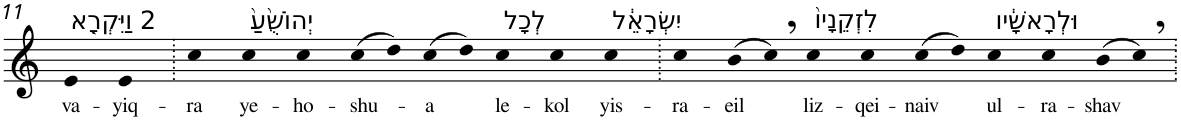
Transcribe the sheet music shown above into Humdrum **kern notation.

**kern	**text
*part1	*part1
*staff1	*staff1
*I"Piano	*
*I'Pno	*
!!LO:PB:g=z
*clefG2	*
*k[]	*
=11	=11
!LO:TX:a:t=2 וַיִּקְרָ֤א	!
!	!LO:LY:b
4e	va-
!	!LO:LY:b
4e	-yiq-
=12.	=12.
!	!LO:LY:b
4cc	-ra
!LO:TX:a:t=יְהוֹשֻׁ֙עַ֙	!
!	!LO:LY:b
4cc	ye-
!	!LO:LY:b
4cc	-ho-
!	!LO:LY:b
(>8cc	-shu-
8dd)	.
!	!LO:LY:b
(>8cc	-a
8dd)	.
!LO:TX:a:t=לְכָל	!
!	!LO:LY:b
4cc	le-
!	!LO:LY:b
4cc	-kol
!LO:TX:a:t=יִשְׂרָאֵ֔ל	!
!	!LO:LY:b
4cc	yis-
=13.	=13.
!	!LO:LY:b
4cc	-ra-
!	!LO:LY:b
(>8b	-eil
8cc,)	.
!LO:TX:a:t=לִזְקֵנָיו֙	!
!	!LO:LY:b
4cc	liz-
!	!LO:LY:b
4cc	-qei-
!	!LO:LY:b
(>8cc	-naiv
8dd)	.
!LO:TX:a:t=וּלְרָאשָׁ֔יו	!
!	!LO:LY:b
4cc	ul-
!	!LO:LY:b
4cc	-ra-
!	!LO:LY:b
(>8b	-shav
8cc,)	.
=.	=.
*-	*-
